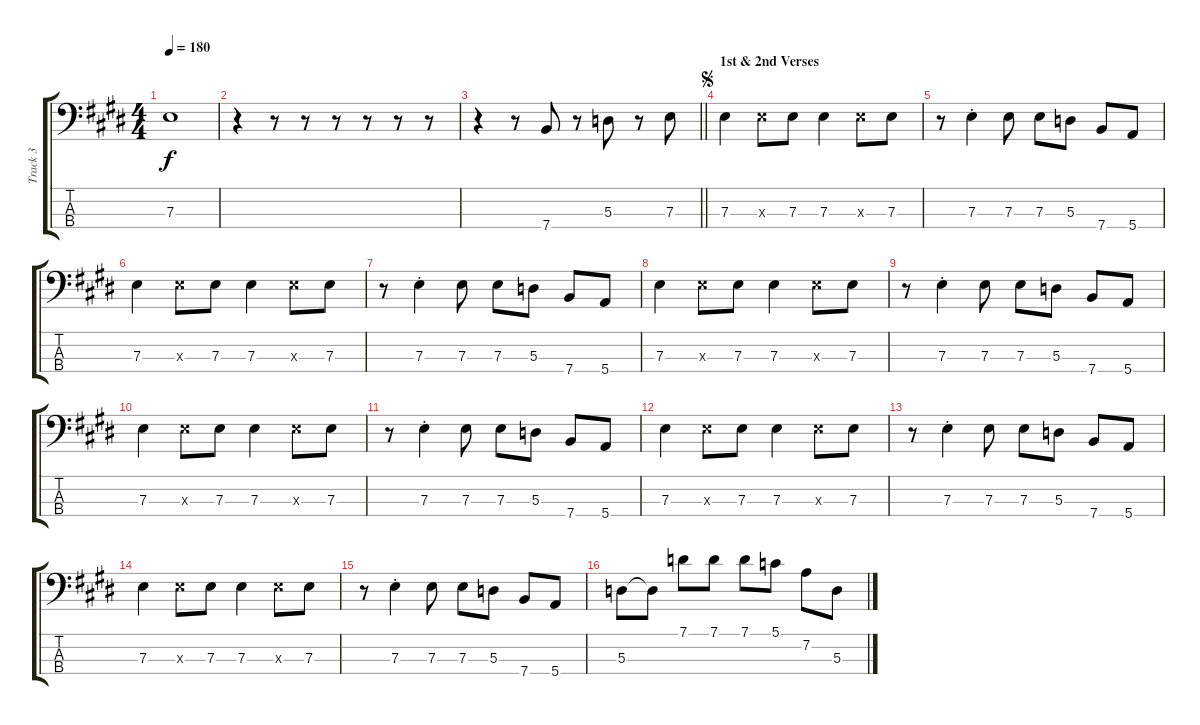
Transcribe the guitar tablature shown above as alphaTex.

\track ("Track 3" "Track 3") {instrument electricbassfinger}
\staff {score tabs}
\tuning (G2 D2 A1 E1) {hide}
\ts (4 4)
\tempo 180
\clef f4
\ks e
7.3.1{dy f instrument electricbassfinger} |
\ks c#minor
r.4 r.8 r.8 r.8 r.8 r.8 r.8 |
\barLineRight lightlight
r.4 r.8 7.4.8 r.8 5.3.8 r.8 7.3.8 |
\section ("" "1st & 2nd Verses")
\jump segno
7.3.4 7.3{x}.8 7.3.8 7.3.4 7.3{x}.8 7.3.8 |
r.8 7.3{st}.4 7.3.8 7.3.8 5.3.8 7.4.8 5.4.8 |
7.3.4 7.3{x}.8 7.3.8 7.3.4 7.3{x}.8 7.3.8 |
r.8 7.3{st}.4 7.3.8 7.3.8 5.3.8 7.4.8 5.4.8 |
7.3.4 7.3{x}.8 7.3.8 7.3.4 7.3{x}.8 7.3.8 |
r.8 7.3{st}.4 7.3.8 7.3.8 5.3.8 7.4.8 5.4.8 |
7.3.4 7.3{x}.8 7.3.8 7.3.4 7.3{x}.8 7.3.8 |
r.8 7.3{st}.4 7.3.8 7.3.8 5.3.8 7.4.8 5.4.8 |
7.3.4 7.3{x}.8 7.3.8 7.3.4 7.3{x}.8 7.3.8 |
r.8 7.3{st}.4 7.3.8 7.3.8 5.3.8 7.4.8 5.4.8 |
7.3.4 7.3{x}.8 7.3.8 7.3.4 7.3{x}.8 7.3.8 |
r.8 7.3{st}.4 7.3.8 7.3.8 5.3.8 7.4.8 5.4.8 |
5.3.8 5.3{t}.8 7.1.8 7.1.8 7.1.8 5.1.8 7.2.8 5.3.8
